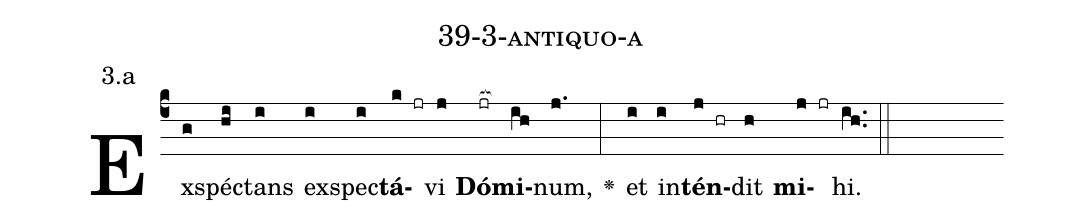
name: 39-3-antiquo-a;
annotation: 3.a;
%%
(c4)Ex(g)spéc(hi)tans(i) ex(i)spec(i)<b>tá</b>(k jr)vi(j) <b>Dó</b>(jr[ocb:1{])<b>mi</b>(ih[ocb:0}])num,(j.) <v>\greheightstar</v>(:) et(i) in(i)<b>tén</b>(j hr)dit(h) <b>mi</b>(j jr)hi.(ih..) (::)


%E(i) u(i) o(j) u(h) a(j) e.(ih..) (::)
